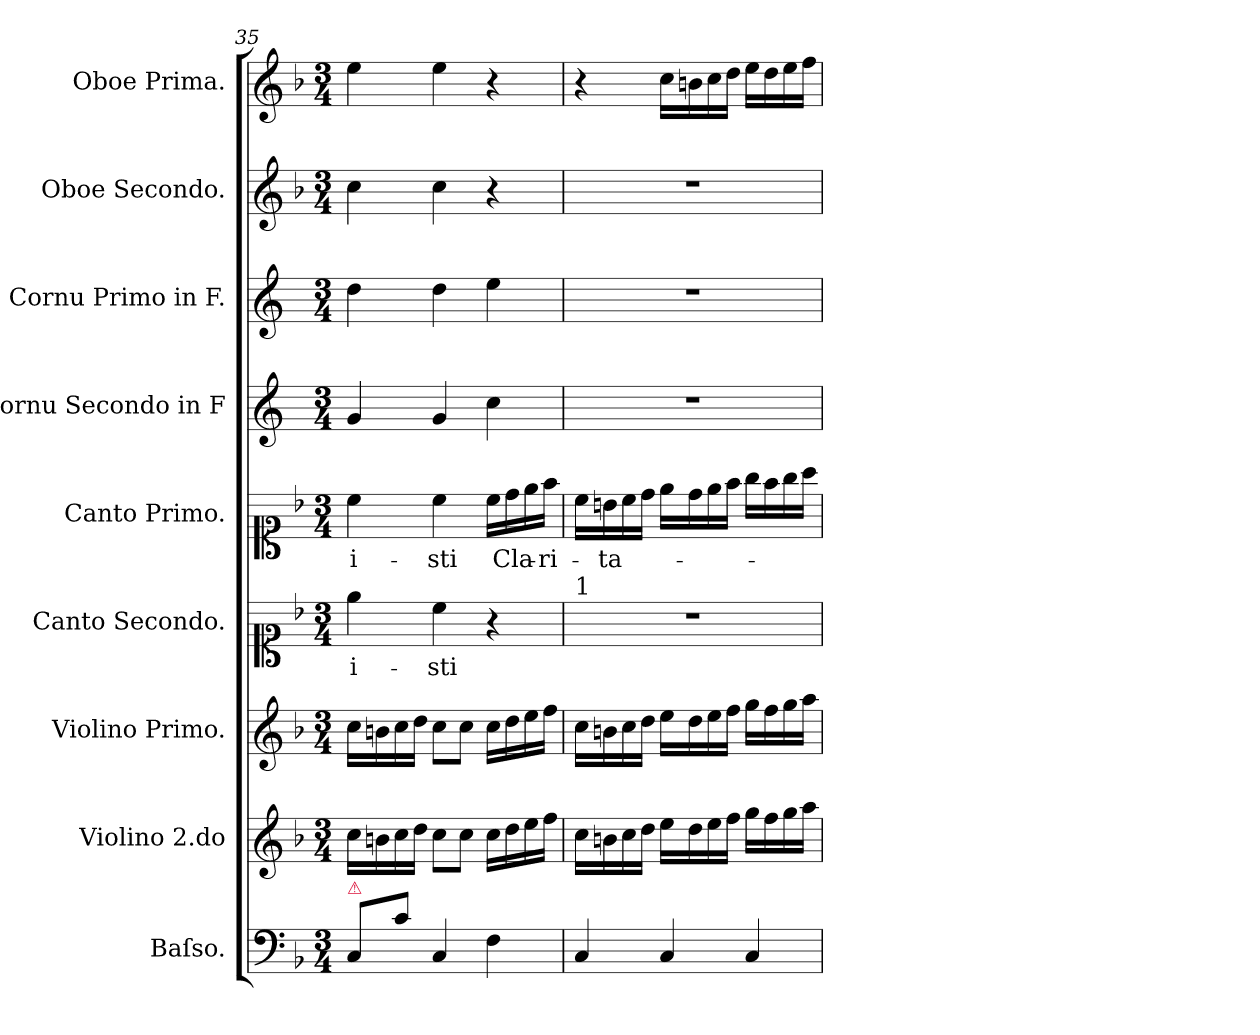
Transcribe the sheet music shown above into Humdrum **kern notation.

**kern	**kern	**kern	**kern	**text	**kern	**text	**kern	**kern	**kern	**kern
*part9	*part8	*part7	*part6	*part6	*part5	*part5	*part4	*part3	*part2	*part1
*staff9	*staff8	*staff7	*staff6	*staff6	*staff5	*staff5	*staff4	*staff3	*staff2	*staff1
*I"Baſso.	*I"Violino 2.do	*I"Violino Primo.	*I"Canto Secondo.	*	*I"Canto Primo.	*	*I"Cornu Secondo in F	*I"Cornu Primo in F.	*I"Oboe Secondo.	*I"Oboe Prima.
*I'B	*	*I'Vn I	*	*	*	*	*	*I'Cor I in F	*	*I'Ob I
*clefF4	*clefG2	*clefG2	*clefC1	*	*clefC1	*	*clefG2	*clefG2	*clefG2	*clefG2
*	*	*	*	*	*	*	*ITrd4c7	*ITrd4c7	*	*
*k[b-]	*k[b-]	*k[b-]	*k[b-]	*	*k[b-]	*	*k[b-]	*k[b-]	*k[b-]	*k[b-]
*F:	*F:	*F:	*F:	*	*F:	*	*	*	*F:	*F:
*M3/4	*M3/4	*M3/4	*M3/4	*	*M3/4	*	*M3/4	*M3/4	*M3/4	*M3/4
=35	=35	=35	=35	=35	=35	=35	=35	=35	=35	=35
!LO:TX:a:color=crimson:t=⚠	!	!	!	!	!	!	!	!	!	!
8C/L	16cc\LL	16cc\LL	4ee\	-i-	4cc\	-i-	4c/	4g\	4cc\	4ee\
.	16bn\	16bn\	.	.	.	.	.	.	.	.
8c\J	16cc\	16cc\	.	.	.	.	.	.	.	.
.	16dd\JJ	16dd\JJ	.	.	.	.	.	.	.	.
4C/	8cc\L	8cc\L	4cc\	-sti	4cc\	-sti	4c/	4g\	4cc\	4ee\
.	8cc\J	8cc\J	.	.	.	.	.	.	.	.
4F\	16cc\LL	16cc\LL	4r	.	16cc\LL	.	4f\	4a\	4r	4r
.	16dd\	16dd\	.	.	16dd\	Cla-	.	.	.	.
.	16ee\	16ee\	.	.	16ee\	.	.	.	.	.
.	16ff\JJ	16ff\JJ	.	.	16ff\JJ	-ri-	.	.	.	.
=36	=36	=36	=36	=36	=36	=36	=36	=36	=36	=36
!	!	!	!LO:TX:a:t=1	!	!	!	!	!	!	!
4C/	16cc\LL	16cc\LL	2.r	.	16cc\LL	.	2.r	2.r	2.r	4r
.	16bn\	16bn\	.	.	16bn\	-ta-	.	.	.	.
.	16cc\	16cc\	.	.	16cc\	.	.	.	.	.
.	16dd\JJ	16dd\JJ	.	.	16dd\JJ	.	.	.	.	.
4C/	16ee\LL	16ee\LL	.	.	16ee\LL	.	.	.	.	16cc\LL
.	16dd\	16dd\	.	.	16dd\	.	.	.	.	16bn\
.	16ee\	16ee\	.	.	16ee\	.	.	.	.	16cc\
.	16ff\JJ	16ff\JJ	.	.	16ff\JJ	.	.	.	.	16dd\JJ
4C/	16gg\LL	16gg\LL	.	.	16gg\LL	.	.	.	.	16ee\LL
.	16ff\	16ff\	.	.	16ff\	.	.	.	.	16dd\
.	16gg\	16gg\	.	.	16gg\	.	.	.	.	16ee\
.	16aa\JJ	16aa\JJ	.	.	16aa\JJ	.	.	.	.	16ff\JJ
=	=	=	=	=	=	=	=	=	=	=
*-	*-	*-	*-	*-	*-	*-	*-	*-	*-	*-
